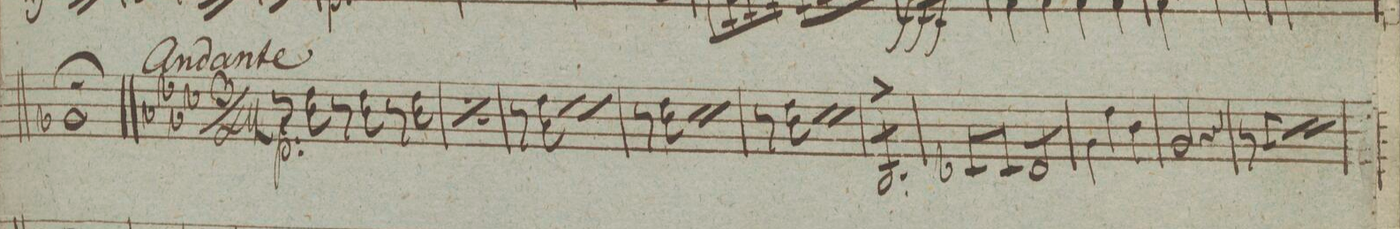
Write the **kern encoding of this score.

**kern	**dynam
*I"Alto Viola.	*
*clefC3	*
*k[]	*
*met(c|)	*
*M2/2	*
1A-X/;	.
==62	==62
*k[b-e-a-d-]	*
*M3/4	*
8r	p
8e-\ 8c\	.
8r	.
8e-\ 8c\	.
8r	.
8e-\ 8c\	.
=63	=63
*rep	*
8r	.
8e-\ 8c\	.
8r	.
8e-\ 8c\	.
8r	.
8e-\ 8c\	.
*Xrep	*
=64	=64
8r	.
8e-\ 8B-\	.
*rep	*
8r	.
8e-\ 8B-\	.
*Xrep	*
*rep	*
8r	.
8e-\ 8B-\	.
*Xrep	*
=65	=65
8r	.
8e-\ 8c\	.
*rep	*
8r	.
8e-\ 8c\	.
*Xrep	*
*rep	*
8r	.
8e-\ 8c\	.
*Xrep	*
=66	=66
8r	.
8e-\ 8c\	.
*rep	*
8r	.
8e-\ 8c\	.
*Xrep	*
*rep	*
8r	.
8e-\ 8c\	.
*Xrep	*
=67	=67
*tremolo	*
8C^>/L	.
8C/	.
8C/	.
8C/	.
8C/	.
8C/J	.
*Xtremolo	*
=68	=68
8D-X/L	.
8D-/J	.
*tremolo	*
8E-/L	.
8E-/	.
8E-/	.
8E-/J	.
*Xtremolo	*
=69	=69
4A-\	.
4e-\	.
4c\	.
=70	=70
2A-/	.
4r	.
=71	=71
8r	.
8A-/	.
*rep	*
8r	.
8A-/	.
*Xrep	*
*rep	*
8r	.
8A-/	.
*Xrep	*
=72	=72
*-	*-
